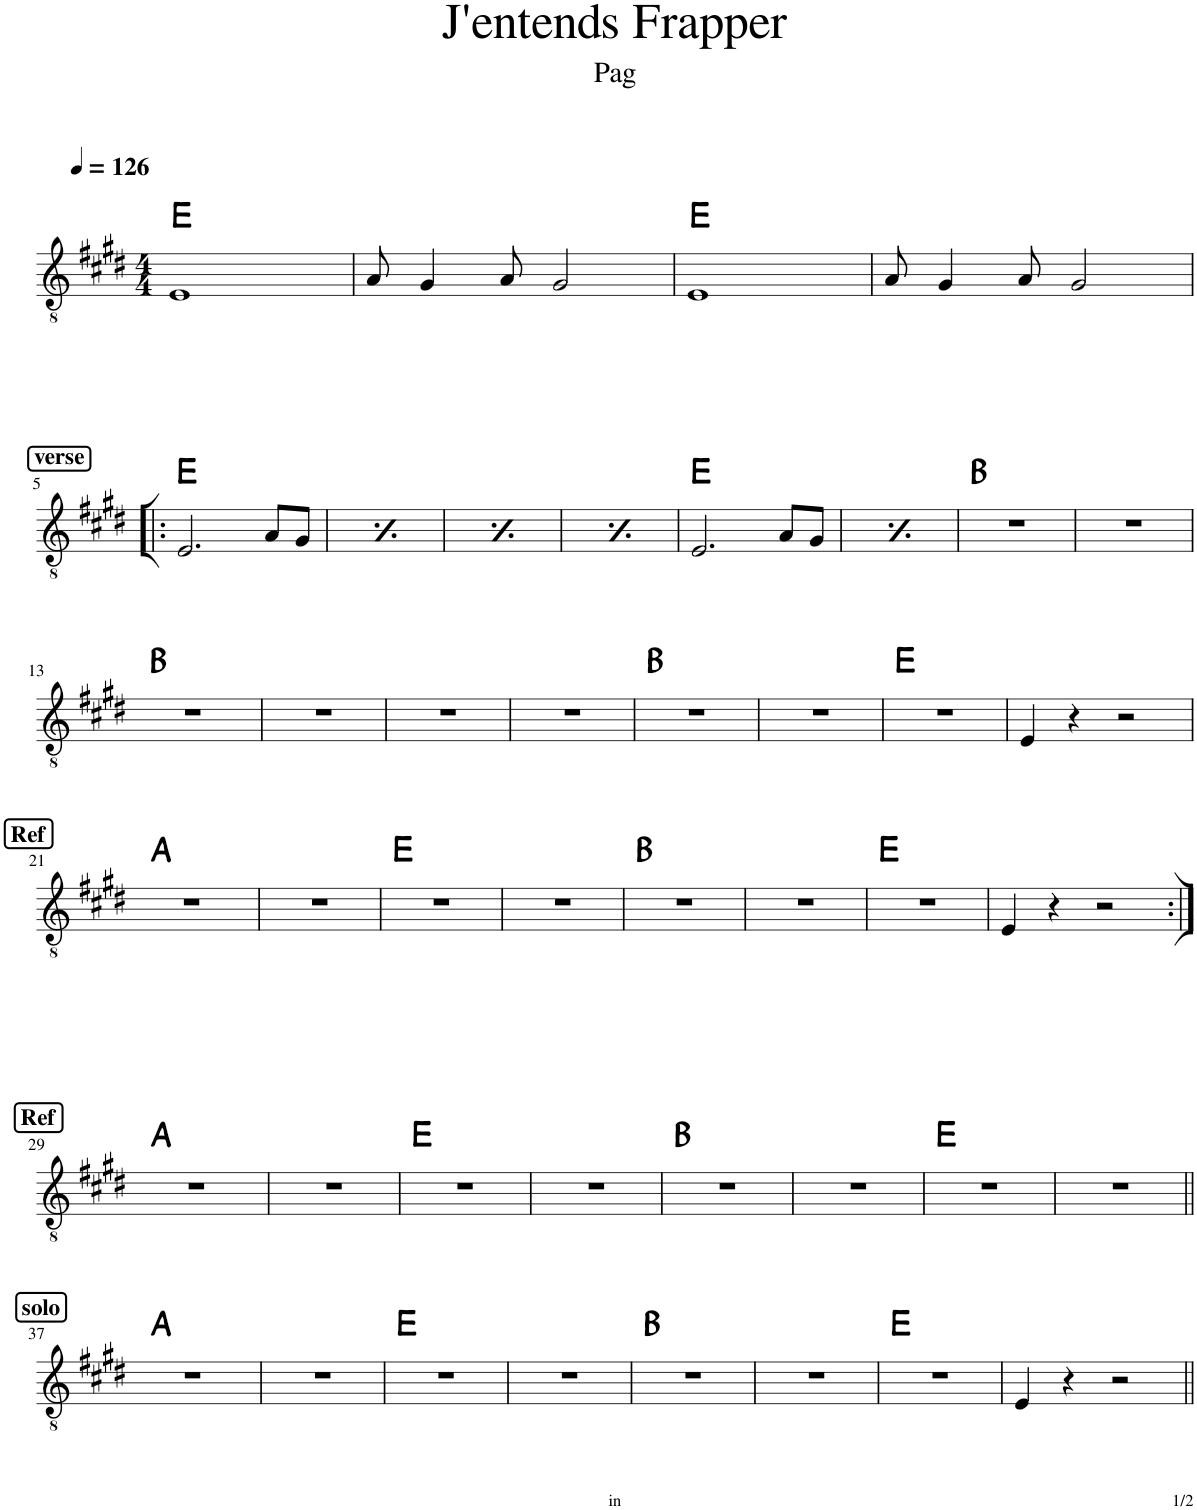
**kern	**harte
*part1	*part1
*staff1	*
*I"Classical Guitar	*
*I'Guit.	*
*clefGv2	*
*k[f#c#g#d#]	*
*M4/4	*
*MM126	*
=1	=1
1E	E:maj
=2	=2
8A/	.
4G#/	.
8A/	.
2G#/	.
=3	=3
1E	E:maj
=4	=4
8A/	.
4G#/	.
8A/	.
2G#/	.
!!LO:LB:g=z
!!LO:REH:place=s1:a:B:cj:fs=11:t=verse
=5!|:	=5!|:
2.E/	E:maj
8A/L	.
8G#/J	.
!!LO:REH:place=s1:a:B:cj:fs=11:t=verse
=6	=6
2.E/	E:maj
8A/L	.
8G#/J	.
!!LO:REH:place=s1:a:B:cj:fs=11:t=verse
=7	=7
2.E/	E:maj
8A/L	.
8G#/J	.
!!LO:REH:place=s1:a:B:cj:fs=11:t=verse
=8	=8
2.E/	E:maj
8A/L	.
8G#/J	.
=9	=9
2.E/	E:maj
8A/L	.
8G#/J	.
=10	=10
2.E/	E:maj
8A/L	.
8G#/J	.
=11	=11
1r	B:maj
=12	=12
1r	.
!!LO:LB:g=z
=13	=13
1r	B:maj
=14	=14
1r	.
=15	=15
1r	.
=16	=16
1r	.
=17	=17
1r	B:maj
=18	=18
1r	.
=19	=19
1r	E:maj
=20	=20
4E/	.
4r	.
2r	.
!!LO:LB:g=z
!!LO:REH:place=s1:a:B:cj:fs=11:t=Ref
=21	=21
1r	A:maj
=22	=22
1r	.
=23	=23
1r	E:maj
=24	=24
1r	.
=25	=25
1r	B:maj
=26	=26
1r	.
=27	=27
1r	E:maj
=28	=28
4E/	.
4r	.
2r	.
!!LO:LB:g=z
!!LO:REH:place=s1:a:B:cj:fs=11:t=Ref
=29:|!	=29:|!
1r	A:maj
=30	=30
1r	.
=31	=31
1r	E:maj
=32	=32
1r	.
=33	=33
1r	B:maj
=34	=34
1r	.
=35	=35
1r	E:maj
=36	=36
1r	.
!!LO:LB:g=z
!!LO:REH:place=s1:a:B:cj:fs=11:t=solo
=37||	=37||
1r	A:maj
=38	=38
1r	.
=39	=39
1r	E:maj
=40	=40
1r	.
=41	=41
1r	B:maj
=42	=42
1r	.
=43	=43
1r	E:maj
=44	=44
4E/	.
4r	.
2r	.
=||	=||
*-	*-
